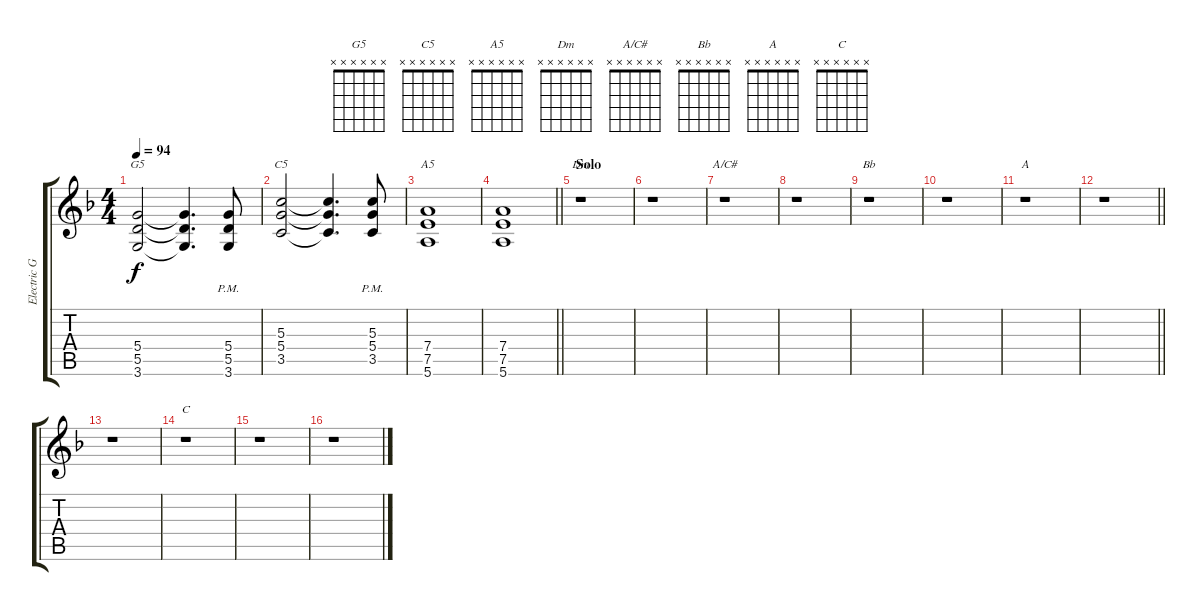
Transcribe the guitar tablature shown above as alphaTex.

\track ("Electric Guitar (Rhythm)" "Electric G") {instrument electricguitarclean}
\staff {score tabs}
\tuning (E4 B3 G3 D3 A2 E2) {hide}
\chord ("G5" x x x x x x)
\chord ("C5" x x x x x x)
\chord ("A5" x x x x x x)
\chord ("Dm" x x x x x x)
\chord ("A/C#" x x x x x x)
\chord ("Bb" x x x x x x)
\chord ("A" x x x x x x)
\chord ("C" x x x x x x)
\ts (4 4)
\tempo 94
\clef g2
\ks dminor
(5.4 5.5 3.6).2{ch "G5" dy f} (5.4{t} 5.5{t} 3.6{t}).4{d} (5.4{pm} 5.5{pm} 3.6{pm}).8 |
(5.3 5.4 3.5).2{ch "C5"} (5.3{t} 5.4{t} 3.5{t}).4{d} (5.3{pm} 5.4{pm} 3.5{pm}).8 |
(7.4 7.5 5.6).1{ch "A5"} |
\barLineRight lightlight
(7.4 7.5 5.6).1 |
\section ("" "Solo")
r.1{ch "Dm"} |
r.1 |
r.1{ch "A/C#"} |
r.1 |
r.1{ch "Bb"} |
r.1 |
r.1{ch "A"} |
\barLineRight lightlight
r.1 |
r.1 |
r.1{ch "C"} |
r.1 |
r.1
